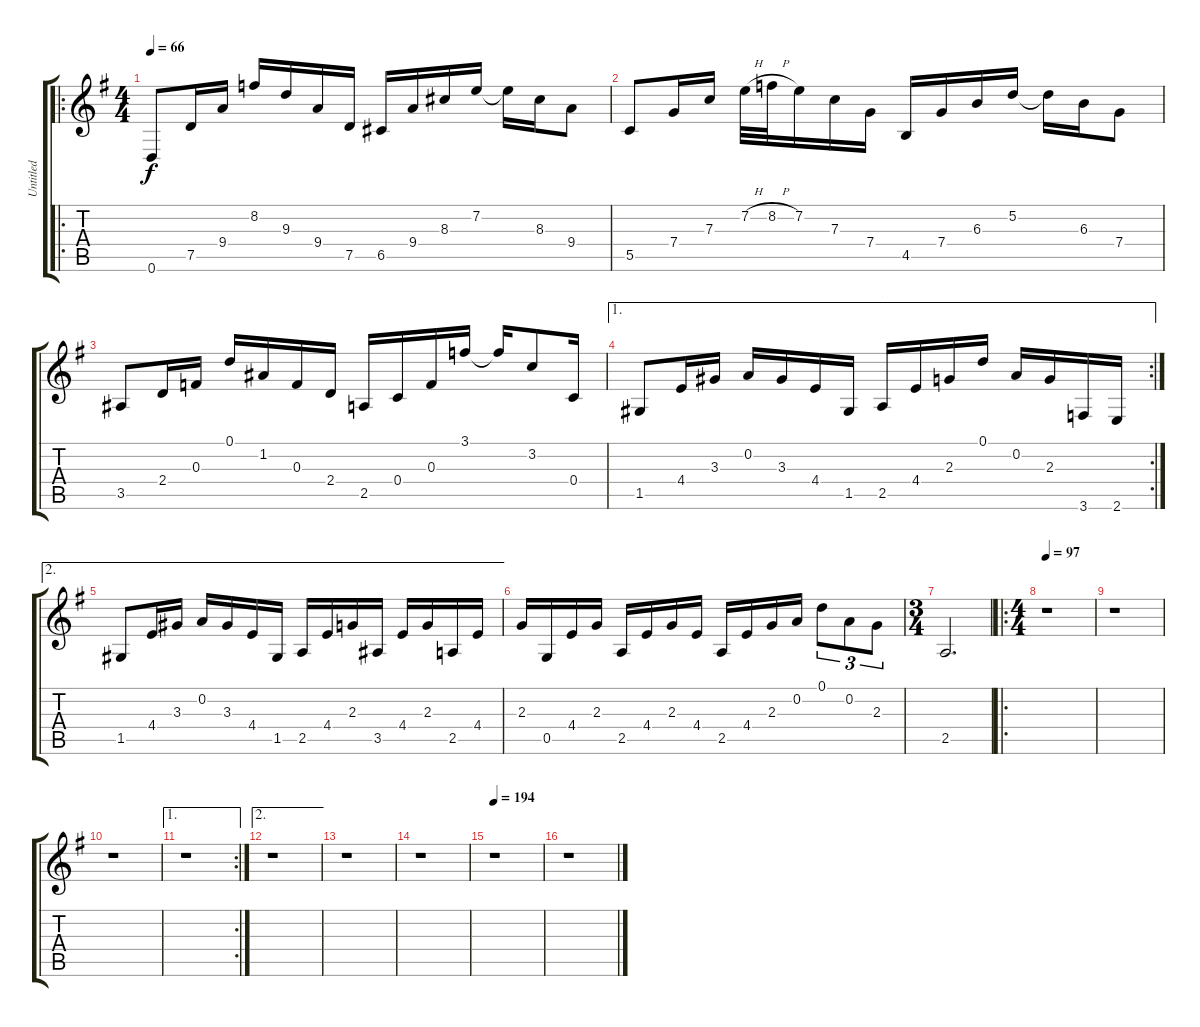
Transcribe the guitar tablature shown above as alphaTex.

\track ("Untitled" "Untitled") {instrument acousticguitarsteel}
\staff {score tabs}
\tuning (D4 A3 F3 C3 G2 D2) {hide}
\ro
\ts (4 4)
\tempo 66
\clef g2
\ks g
0.6.8{dy f instrument acousticguitarsteel} 7.5.16 9.4.16 8.2.16 9.3.16 9.4.16 7.5.16 6.5.16 9.4.16 8.3.16 7.2.16 7.2{t}.16 8.3.16 9.4.8 |
5.5.8 7.4.16 7.3.16 7.2{h}.32 8.2{h}.32 7.2.16 7.3.16 7.4.16 4.5.16 7.4.16 6.3.16 5.2.16 5.2{t}.16 6.3.16 7.4.8 |
3.5.8 2.4.16 0.3.16 0.1.16 1.2.16 0.3.16 2.4.16 2.5.16 0.4.16 0.3.16 3.1.16 3.1{t}.16 3.2.8 0.4.16 |
\ae 1
\rc 2
1.5.8 4.4.16 3.3.16 0.2.16 3.3.16 4.4.16 1.5.16 2.5.16 4.4.16 2.3.16 0.1.16 0.2.16 2.3.16 3.6.16 2.6.16 |
\ae 2
1.5.8 4.4.16 3.3.16 0.2.16 3.3.16 4.4.16 1.5.16 2.5.16 4.4.16 2.3.16 3.5.16 4.4.16 2.3.16 2.5.16 4.4.16 |
2.3.16 0.5.16 4.4.16 2.3.16 2.5.16 4.4.16 2.3.16 4.4.16 2.5.16 4.4.16 2.3.16 0.2.16 0.1.8{tu (3 2)} 0.2.8{tu (3 2)} 2.3.8{tu (3 2)} |
\ts (3 4)
2.5.2{d} |
\ro
\ts (4 4)
\tempo 97
r.1 |
r.1 |
r.1 |
\ae 1
\rc 2
r.1 |
\ae 2
r.1 |
r.1 |
r.1 |
\tempo 194
r.1 |
r.1
